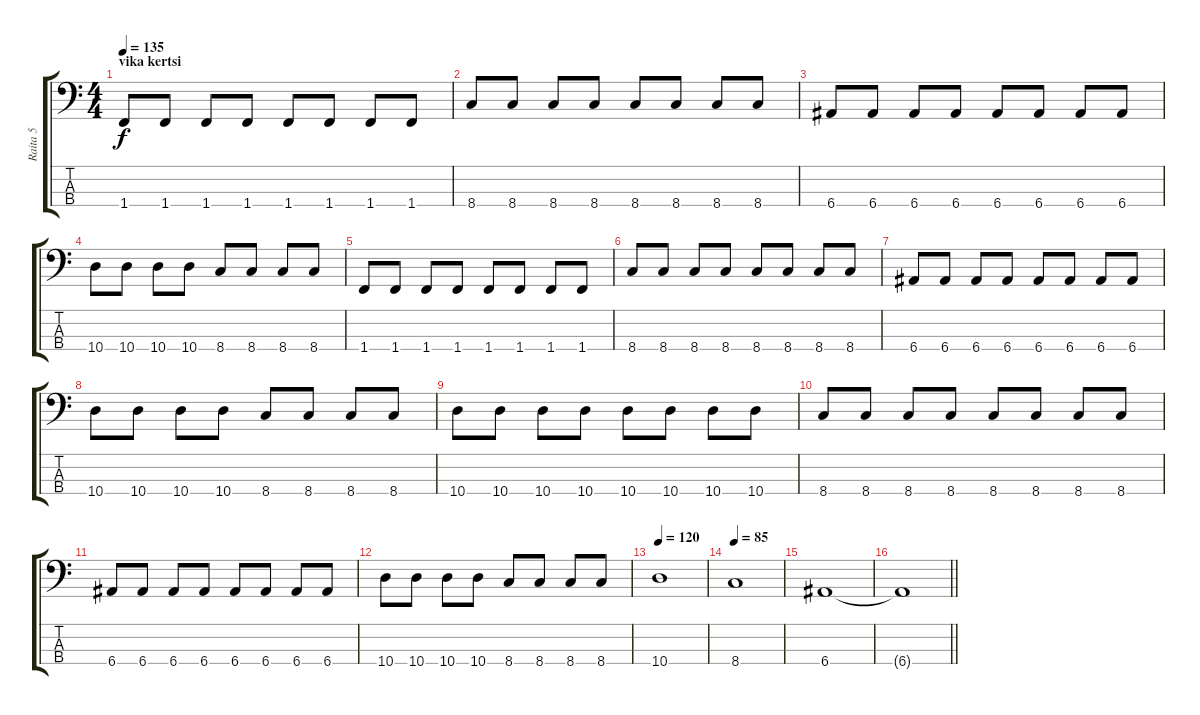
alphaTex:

\track ("Raita 5" "Raita 5") {instrument electricbassfinger}
\staff {score tabs}
\tuning (G2 D2 A1 E1) {hide}
\ts (4 4)
\section ("" "vika kertsi")
\tempo 135
\clef f4
\ks c
1.4.8{dy f} 1.4.8 1.4.8 1.4.8 1.4.8 1.4.8 1.4.8 1.4.8 |
8.4.8 8.4.8 8.4.8 8.4.8 8.4.8 8.4.8 8.4.8 8.4.8 |
6.4.8 6.4.8 6.4.8 6.4.8 6.4.8 6.4.8 6.4.8 6.4.8 |
10.4.8 10.4.8 10.4.8 10.4.8 8.4.8 8.4.8 8.4.8 8.4.8 |
1.4.8 1.4.8 1.4.8 1.4.8 1.4.8 1.4.8 1.4.8 1.4.8 |
8.4.8 8.4.8 8.4.8 8.4.8 8.4.8 8.4.8 8.4.8 8.4.8 |
6.4.8 6.4.8 6.4.8 6.4.8 6.4.8 6.4.8 6.4.8 6.4.8 |
10.4.8 10.4.8 10.4.8 10.4.8 8.4.8 8.4.8 8.4.8 8.4.8 |
10.4.8 10.4.8 10.4.8 10.4.8 10.4.8 10.4.8 10.4.8 10.4.8 |
8.4.8 8.4.8 8.4.8 8.4.8 8.4.8 8.4.8 8.4.8 8.4.8 |
6.4.8 6.4.8 6.4.8 6.4.8 6.4.8 6.4.8 6.4.8 6.4.8 |
10.4.8 10.4.8 10.4.8 10.4.8 8.4.8 8.4.8 8.4.8 8.4.8 |
\tempo 120
10.4.1 |
\tempo 85
8.4.1 |
6.4.1 |
\barLineRight lightlight
6.4{t}.1
